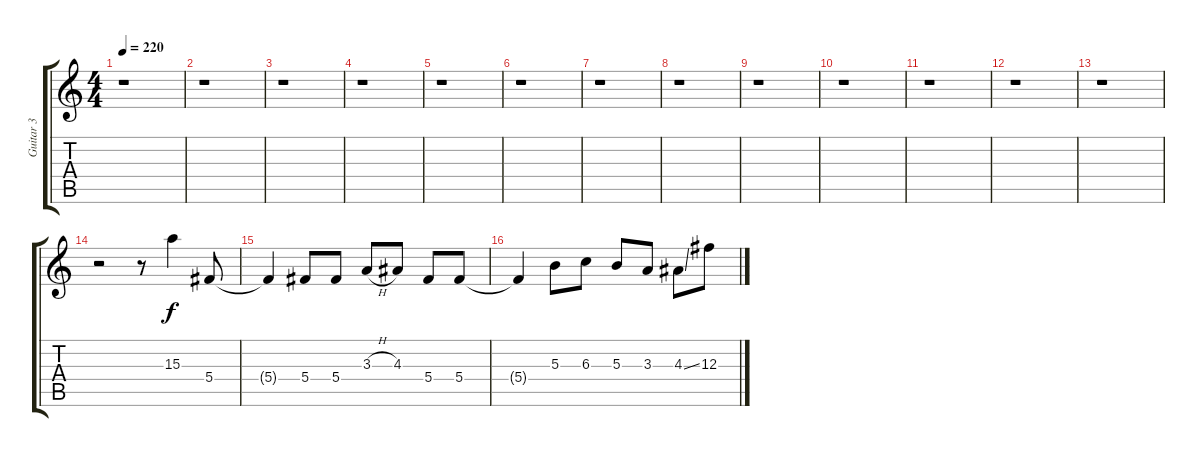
\track ("Guitar 3" "Guitar 3") {instrument overdrivenguitar}
\staff {score tabs}
\tuning (Eb4 Bb3 Gb3 Db3 Ab2 Eb2) {hide}
\ts (4 4)
\tempo 220
\clef g2
\ks c
r.1{dy f} |
r.1 |
r.1 |
r.1 |
r.1 |
r.1 |
r.1 |
r.1 |
r.1 |
r.1 |
r.1 |
r.1 |
r.1 |
r.2 r.8 15.3.4 5.4.8 |
5.4{t}.4 5.4.8 5.4.8 3.3{h}.8 4.3.8 5.4.8 5.4.8 |
5.4{t}.4 5.3.8 6.3.8 5.3.8 3.3.8 4.3{ss}.8 12.3.8
